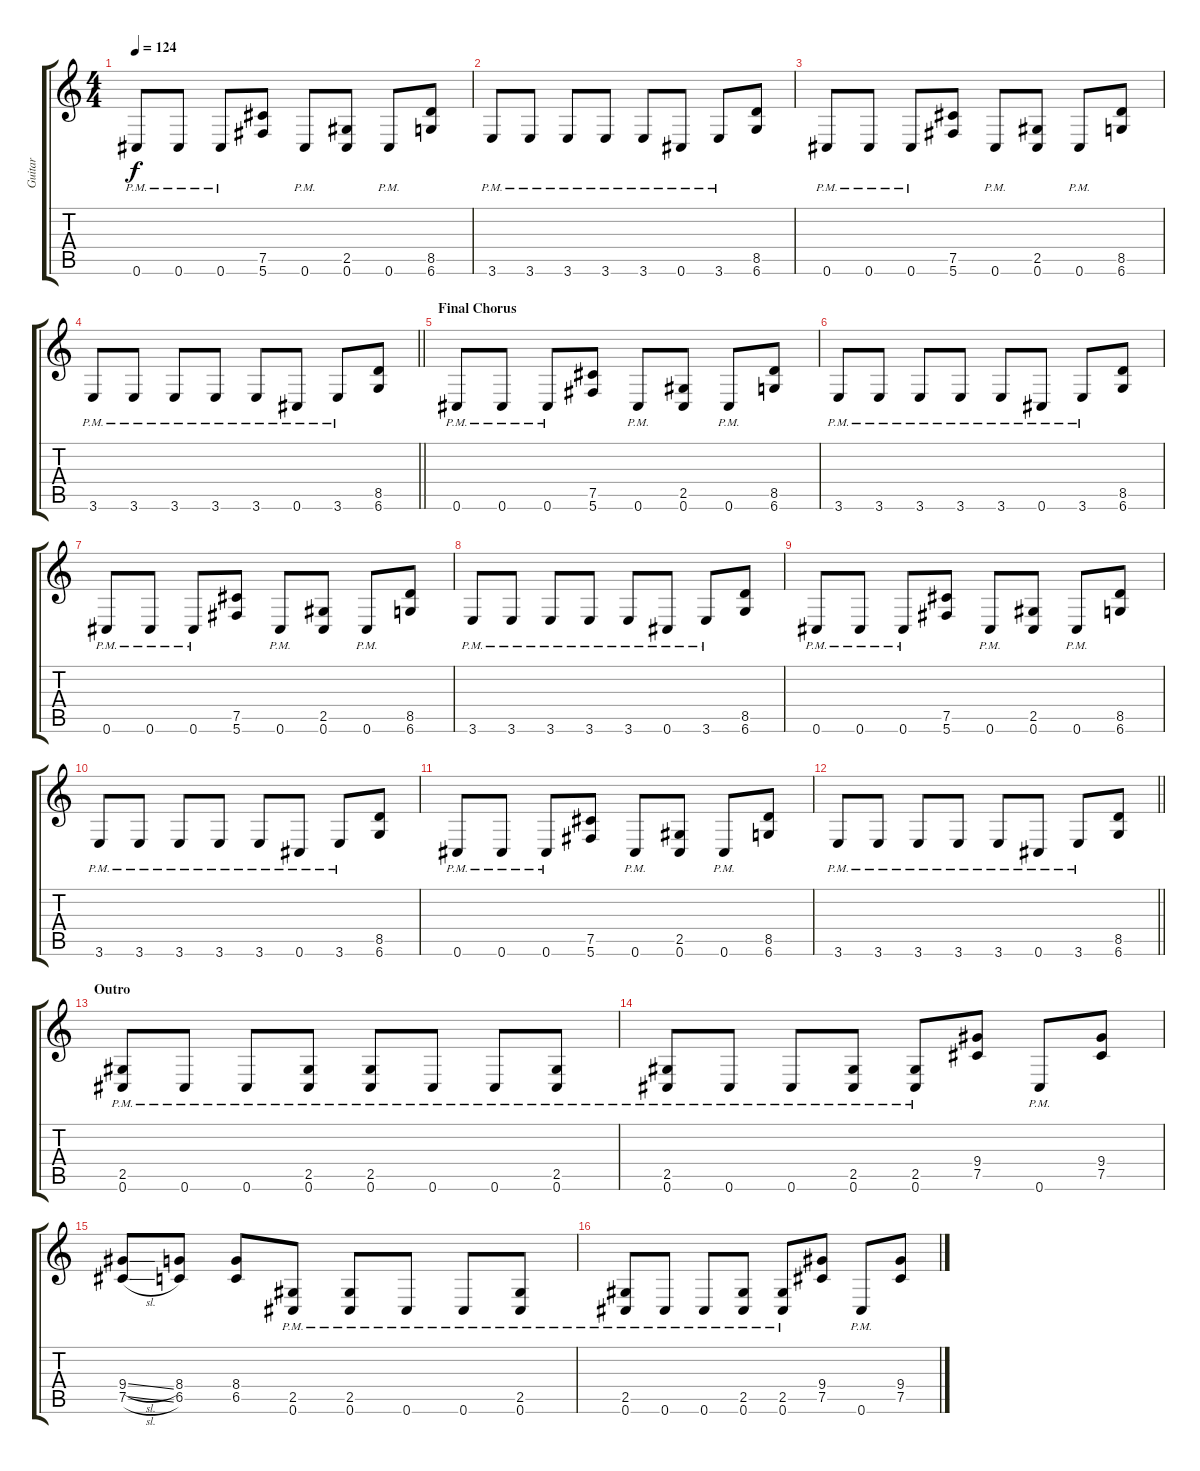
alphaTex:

\track ("Guitar" "Guitar") {instrument distortionguitar}
\staff {score tabs}
\tuning (Db4 Ab3 E3 B2 Gb2 Db2) {hide}
\ts (4 4)
\tempo 124
\clef g2
\ks c
0.6{pm}.8{dy f} 0.6{pm}.8 0.6{pm}.8 (7.5 5.6).8 0.6{pm}.8 (2.5 0.6).8 0.6{pm}.8 (8.5 6.6).8 |
3.6{pm}.8 3.6{pm}.8 3.6{pm}.8 3.6{pm}.8 3.6{pm}.8 0.6{pm}.8 3.6{pm}.8 (8.5 6.6).8 |
0.6{pm}.8 0.6{pm}.8 0.6{pm}.8 (7.5 5.6).8 0.6{pm}.8 (2.5 0.6).8 0.6{pm}.8 (8.5 6.6).8 |
\barLineRight lightlight
3.6{pm}.8 3.6{pm}.8 3.6{pm}.8 3.6{pm}.8 3.6{pm}.8 0.6{pm}.8 3.6{pm}.8 (8.5 6.6).8 |
\section ("" "Final Chorus")
0.6{pm}.8 0.6{pm}.8 0.6{pm}.8 (7.5 5.6).8 0.6{pm}.8 (2.5 0.6).8 0.6{pm}.8 (8.5 6.6).8 |
3.6{pm}.8 3.6{pm}.8 3.6{pm}.8 3.6{pm}.8 3.6{pm}.8 0.6{pm}.8 3.6{pm}.8 (8.5 6.6).8 |
0.6{pm}.8 0.6{pm}.8 0.6{pm}.8 (7.5 5.6).8 0.6{pm}.8 (2.5 0.6).8 0.6{pm}.8 (8.5 6.6).8 |
3.6{pm}.8 3.6{pm}.8 3.6{pm}.8 3.6{pm}.8 3.6{pm}.8 0.6{pm}.8 3.6{pm}.8 (8.5 6.6).8 |
0.6{pm}.8 0.6{pm}.8 0.6{pm}.8 (7.5 5.6).8 0.6{pm}.8 (2.5 0.6).8 0.6{pm}.8 (8.5 6.6).8 |
3.6{pm}.8 3.6{pm}.8 3.6{pm}.8 3.6{pm}.8 3.6{pm}.8 0.6{pm}.8 3.6{pm}.8 (8.5 6.6).8 |
0.6{pm}.8 0.6{pm}.8 0.6{pm}.8 (7.5 5.6).8 0.6{pm}.8 (2.5 0.6).8 0.6{pm}.8 (8.5 6.6).8 |
\barLineRight lightlight
3.6{pm}.8 3.6{pm}.8 3.6{pm}.8 3.6{pm}.8 3.6{pm}.8 0.6{pm}.8 3.6{pm}.8 (8.5 6.6).8 |
\section ("" "Outro")
(2.5{pm} 0.6{pm}).8 0.6{pm}.8 0.6{pm}.8 (2.5{pm} 0.6{pm}).8 (2.5{pm} 0.6{pm}).8 0.6{pm}.8 0.6{pm}.8 (2.5{pm} 0.6{pm}).8 |
(2.5{pm} 0.6{pm}).8 0.6{pm}.8 0.6{pm}.8 (2.5{pm} 0.6{pm}).8 (2.5{pm} 0.6{pm}).8 (9.4 7.5).8 0.6{pm}.8 (9.4 7.5).8 |
(9.4{sl} 7.5{sl}).8 (8.4 6.5).8 (8.4 6.5).8 (2.5{pm} 0.6{pm}).8 (2.5{pm} 0.6{pm}).8 0.6{pm}.8 0.6{pm}.8 (2.5{pm} 0.6{pm}).8 |
(2.5{pm} 0.6{pm}).8 0.6{pm}.8 0.6{pm}.8 (2.5{pm} 0.6{pm}).8 (2.5{pm} 0.6{pm}).8 (9.4 7.5).8 0.6{pm}.8 (9.4 7.5).8
